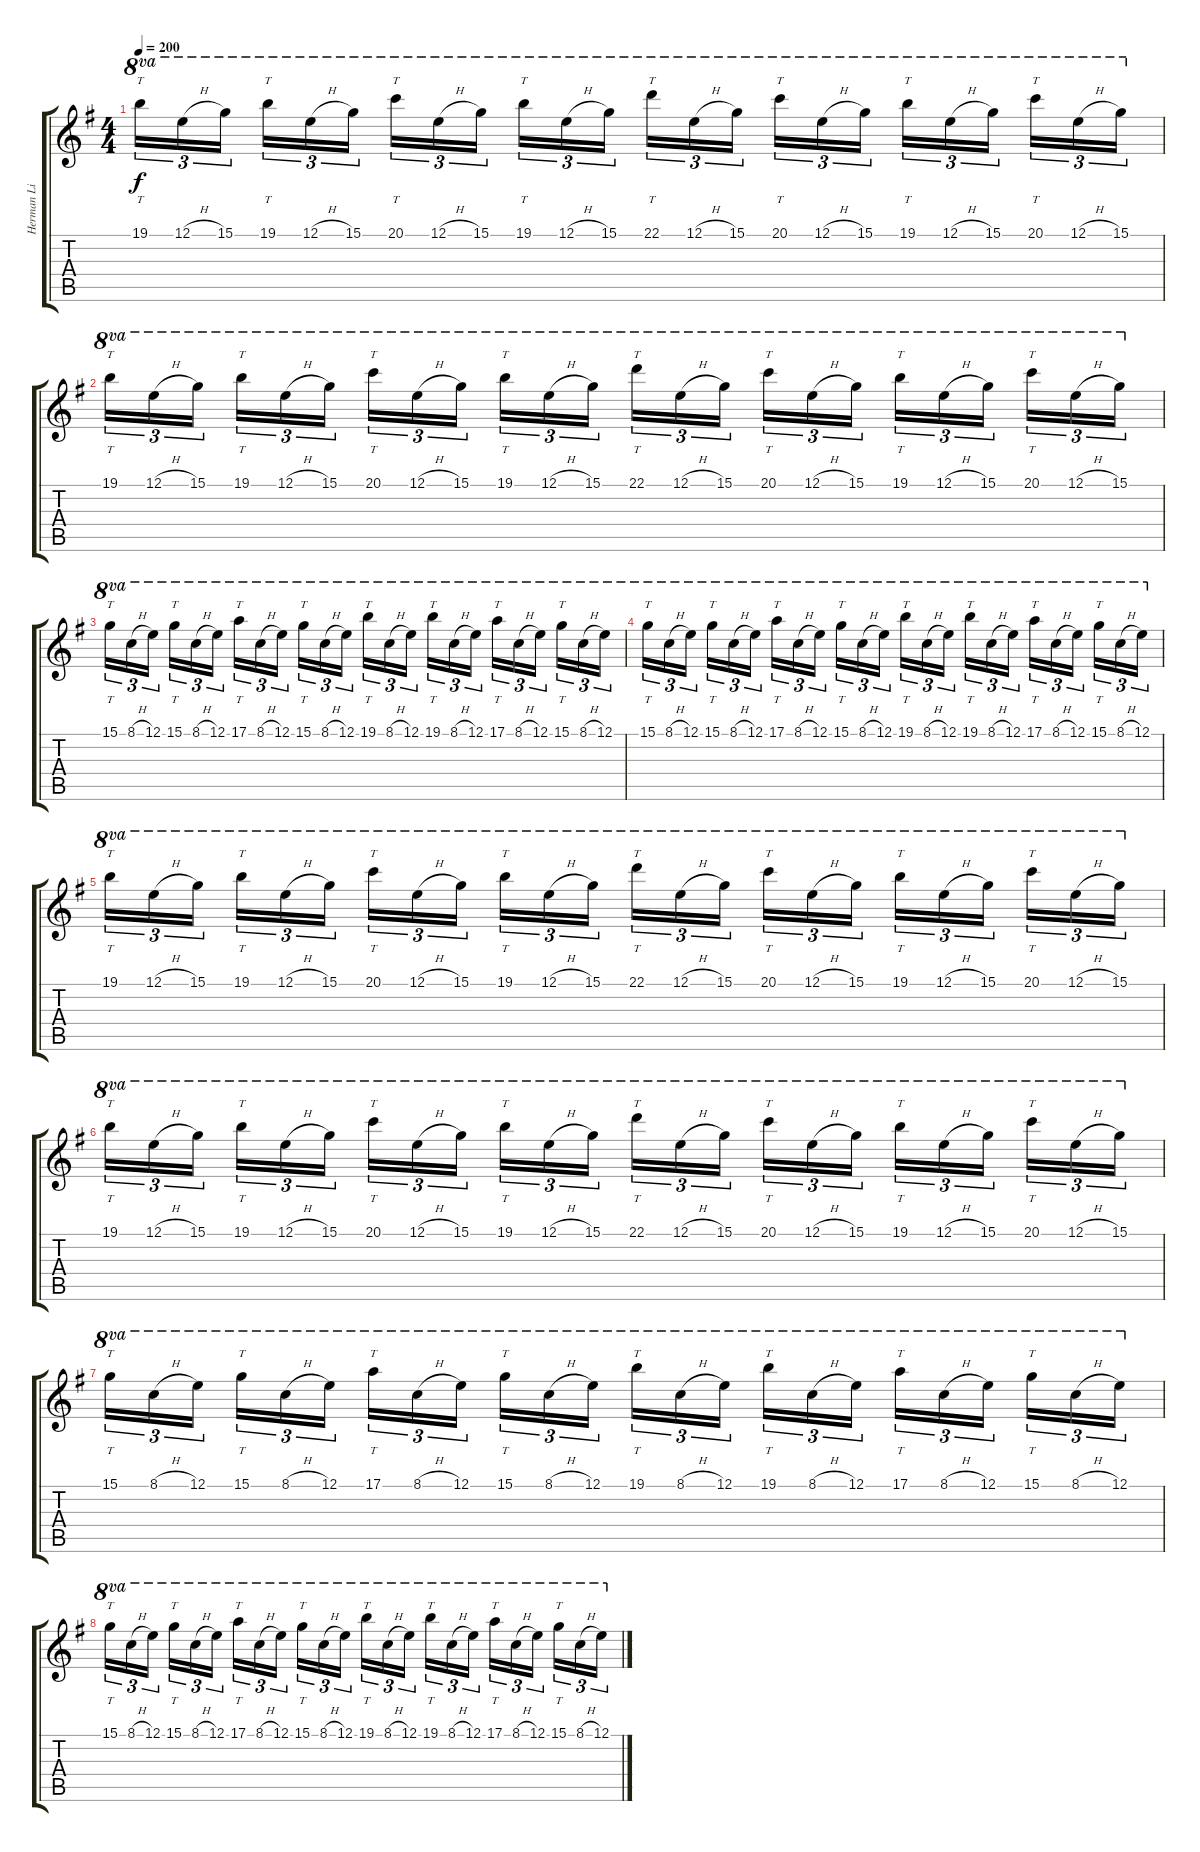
\track ("Herman Li" "Herman Li") {instrument distortionguitar}
\staff {score tabs}
\tuning (E4 B3 G3 D3 A2 E2) {hide}
\ts (4 4)
\tempo 200
\clef g2
\ks g
19.1.16{tt tu (3 2) ot 8va dy f} 12.1{h}.16{tu (3 2) ot 8va} 15.1.16{tu (3 2) ot 8va beam splitsecondary} 19.1.16{tt tu (3 2) ot 8va} 12.1{h}.16{tu (3 2) ot 8va} 15.1.16{tu (3 2) ot 8va} 20.1.16{tt tu (3 2) ot 8va} 12.1{h}.16{tu (3 2) ot 8va} 15.1.16{tu (3 2) ot 8va beam splitsecondary} 19.1.16{tt tu (3 2) ot 8va} 12.1{h}.16{tu (3 2) ot 8va} 15.1.16{tu (3 2) ot 8va} 22.1.16{tt tu (3 2) ot 8va} 12.1{h}.16{tu (3 2) ot 8va} 15.1.16{tu (3 2) ot 8va beam splitsecondary} 20.1.16{tt tu (3 2) ot 8va} 12.1{h}.16{tu (3 2) ot 8va} 15.1.16{tu (3 2) ot 8va} 19.1.16{tt tu (3 2) ot 8va} 12.1{h}.16{tu (3 2) ot 8va} 15.1.16{tu (3 2) ot 8va beam splitsecondary} 20.1.16{tt tu (3 2) ot 8va} 12.1{h}.16{tu (3 2) ot 8va} 15.1.16{tu (3 2) ot 8va} |
19.1.16{tt tu (3 2) ot 8va} 12.1{h}.16{tu (3 2) ot 8va} 15.1.16{tu (3 2) ot 8va beam splitsecondary} 19.1.16{tt tu (3 2) ot 8va} 12.1{h}.16{tu (3 2) ot 8va} 15.1.16{tu (3 2) ot 8va} 20.1.16{tt tu (3 2) ot 8va} 12.1{h}.16{tu (3 2) ot 8va} 15.1.16{tu (3 2) ot 8va beam splitsecondary} 19.1.16{tt tu (3 2) ot 8va} 12.1{h}.16{tu (3 2) ot 8va} 15.1.16{tu (3 2) ot 8va} 22.1.16{tt tu (3 2) ot 8va} 12.1{h}.16{tu (3 2) ot 8va} 15.1.16{tu (3 2) ot 8va beam splitsecondary} 20.1.16{tt tu (3 2) ot 8va} 12.1{h}.16{tu (3 2) ot 8va} 15.1.16{tu (3 2) ot 8va} 19.1.16{tt tu (3 2) ot 8va} 12.1{h}.16{tu (3 2) ot 8va} 15.1.16{tu (3 2) ot 8va beam splitsecondary} 20.1.16{tt tu (3 2) ot 8va} 12.1{h}.16{tu (3 2) ot 8va} 15.1.16{tu (3 2) ot 8va} |
15.1.16{tt tu (3 2) ot 8va} 8.1{h}.16{tu (3 2) ot 8va} 12.1.16{tu (3 2) ot 8va beam splitsecondary} 15.1.16{tt tu (3 2) ot 8va} 8.1{h}.16{tu (3 2) ot 8va} 12.1.16{tu (3 2) ot 8va} 17.1.16{tt tu (3 2) ot 8va} 8.1{h}.16{tu (3 2) ot 8va} 12.1.16{tu (3 2) ot 8va beam splitsecondary} 15.1.16{tt tu (3 2) ot 8va} 8.1{h}.16{tu (3 2) ot 8va} 12.1.16{tu (3 2) ot 8va} 19.1.16{tt tu (3 2) ot 8va} 8.1{h}.16{tu (3 2) ot 8va} 12.1.16{tu (3 2) ot 8va beam splitsecondary} 19.1.16{tt tu (3 2) ot 8va} 8.1{h}.16{tu (3 2) ot 8va} 12.1.16{tu (3 2) ot 8va} 17.1.16{tt tu (3 2) ot 8va} 8.1{h}.16{tu (3 2) ot 8va} 12.1.16{tu (3 2) ot 8va beam splitsecondary} 15.1.16{tt tu (3 2) ot 8va} 8.1{h}.16{tu (3 2) ot 8va} 12.1.16{tu (3 2) ot 8va} |
15.1.16{tt tu (3 2) ot 8va} 8.1{h}.16{tu (3 2) ot 8va} 12.1.16{tu (3 2) ot 8va beam splitsecondary} 15.1.16{tt tu (3 2) ot 8va} 8.1{h}.16{tu (3 2) ot 8va} 12.1.16{tu (3 2) ot 8va} 17.1.16{tt tu (3 2) ot 8va} 8.1{h}.16{tu (3 2) ot 8va} 12.1.16{tu (3 2) ot 8va beam splitsecondary} 15.1.16{tt tu (3 2) ot 8va} 8.1{h}.16{tu (3 2) ot 8va} 12.1.16{tu (3 2) ot 8va} 19.1.16{tt tu (3 2) ot 8va} 8.1{h}.16{tu (3 2) ot 8va} 12.1.16{tu (3 2) ot 8va beam splitsecondary} 19.1.16{tt tu (3 2) ot 8va} 8.1{h}.16{tu (3 2) ot 8va} 12.1.16{tu (3 2) ot 8va} 17.1.16{tt tu (3 2) ot 8va} 8.1{h}.16{tu (3 2) ot 8va} 12.1.16{tu (3 2) ot 8va beam splitsecondary} 15.1.16{tt tu (3 2) ot 8va} 8.1{h}.16{tu (3 2) ot 8va} 12.1.16{tu (3 2) ot 8va} |
19.1.16{tt tu (3 2) ot 8va} 12.1{h}.16{tu (3 2) ot 8va} 15.1.16{tu (3 2) ot 8va beam splitsecondary} 19.1.16{tt tu (3 2) ot 8va} 12.1{h}.16{tu (3 2) ot 8va} 15.1.16{tu (3 2) ot 8va} 20.1.16{tt tu (3 2) ot 8va} 12.1{h}.16{tu (3 2) ot 8va} 15.1.16{tu (3 2) ot 8va beam splitsecondary} 19.1.16{tt tu (3 2) ot 8va} 12.1{h}.16{tu (3 2) ot 8va} 15.1.16{tu (3 2) ot 8va} 22.1.16{tt tu (3 2) ot 8va} 12.1{h}.16{tu (3 2) ot 8va} 15.1.16{tu (3 2) ot 8va beam splitsecondary} 20.1.16{tt tu (3 2) ot 8va} 12.1{h}.16{tu (3 2) ot 8va} 15.1.16{tu (3 2) ot 8va} 19.1.16{tt tu (3 2) ot 8va} 12.1{h}.16{tu (3 2) ot 8va} 15.1.16{tu (3 2) ot 8va beam splitsecondary} 20.1.16{tt tu (3 2) ot 8va} 12.1{h}.16{tu (3 2) ot 8va} 15.1.16{tu (3 2) ot 8va} |
19.1.16{tt tu (3 2) ot 8va} 12.1{h}.16{tu (3 2) ot 8va} 15.1.16{tu (3 2) ot 8va beam splitsecondary} 19.1.16{tt tu (3 2) ot 8va} 12.1{h}.16{tu (3 2) ot 8va} 15.1.16{tu (3 2) ot 8va} 20.1.16{tt tu (3 2) ot 8va} 12.1{h}.16{tu (3 2) ot 8va} 15.1.16{tu (3 2) ot 8va beam splitsecondary} 19.1.16{tt tu (3 2) ot 8va} 12.1{h}.16{tu (3 2) ot 8va} 15.1.16{tu (3 2) ot 8va} 22.1.16{tt tu (3 2) ot 8va} 12.1{h}.16{tu (3 2) ot 8va} 15.1.16{tu (3 2) ot 8va beam splitsecondary} 20.1.16{tt tu (3 2) ot 8va} 12.1{h}.16{tu (3 2) ot 8va} 15.1.16{tu (3 2) ot 8va} 19.1.16{tt tu (3 2) ot 8va} 12.1{h}.16{tu (3 2) ot 8va} 15.1.16{tu (3 2) ot 8va beam splitsecondary} 20.1.16{tt tu (3 2) ot 8va} 12.1{h}.16{tu (3 2) ot 8va} 15.1.16{tu (3 2) ot 8va} |
15.1.16{tt tu (3 2) ot 8va} 8.1{h}.16{tu (3 2) ot 8va} 12.1.16{tu (3 2) ot 8va beam splitsecondary} 15.1.16{tt tu (3 2) ot 8va} 8.1{h}.16{tu (3 2) ot 8va} 12.1.16{tu (3 2) ot 8va} 17.1.16{tt tu (3 2) ot 8va} 8.1{h}.16{tu (3 2) ot 8va} 12.1.16{tu (3 2) ot 8va beam splitsecondary} 15.1.16{tt tu (3 2) ot 8va} 8.1{h}.16{tu (3 2) ot 8va} 12.1.16{tu (3 2) ot 8va} 19.1.16{tt tu (3 2) ot 8va} 8.1{h}.16{tu (3 2) ot 8va} 12.1.16{tu (3 2) ot 8va beam splitsecondary} 19.1.16{tt tu (3 2) ot 8va} 8.1{h}.16{tu (3 2) ot 8va} 12.1.16{tu (3 2) ot 8va} 17.1.16{tt tu (3 2) ot 8va} 8.1{h}.16{tu (3 2) ot 8va} 12.1.16{tu (3 2) ot 8va beam splitsecondary} 15.1.16{tt tu (3 2) ot 8va} 8.1{h}.16{tu (3 2) ot 8va} 12.1.16{tu (3 2) ot 8va} |
15.1.16{tt tu (3 2) ot 8va} 8.1{h}.16{tu (3 2) ot 8va} 12.1.16{tu (3 2) ot 8va beam splitsecondary} 15.1.16{tt tu (3 2) ot 8va} 8.1{h}.16{tu (3 2) ot 8va} 12.1.16{tu (3 2) ot 8va} 17.1.16{tt tu (3 2) ot 8va} 8.1{h}.16{tu (3 2) ot 8va} 12.1.16{tu (3 2) ot 8va beam splitsecondary} 15.1.16{tt tu (3 2) ot 8va} 8.1{h}.16{tu (3 2) ot 8va} 12.1.16{tu (3 2) ot 8va} 19.1.16{tt tu (3 2) ot 8va} 8.1{h}.16{tu (3 2) ot 8va} 12.1.16{tu (3 2) ot 8va beam splitsecondary} 19.1.16{tt tu (3 2) ot 8va} 8.1{h}.16{tu (3 2) ot 8va} 12.1.16{tu (3 2) ot 8va} 17.1.16{tt tu (3 2) ot 8va} 8.1{h}.16{tu (3 2) ot 8va} 12.1.16{tu (3 2) ot 8va beam splitsecondary} 15.1.16{tt tu (3 2) ot 8va} 8.1{h}.16{tu (3 2) ot 8va} 12.1.16{tu (3 2) ot 8va}
